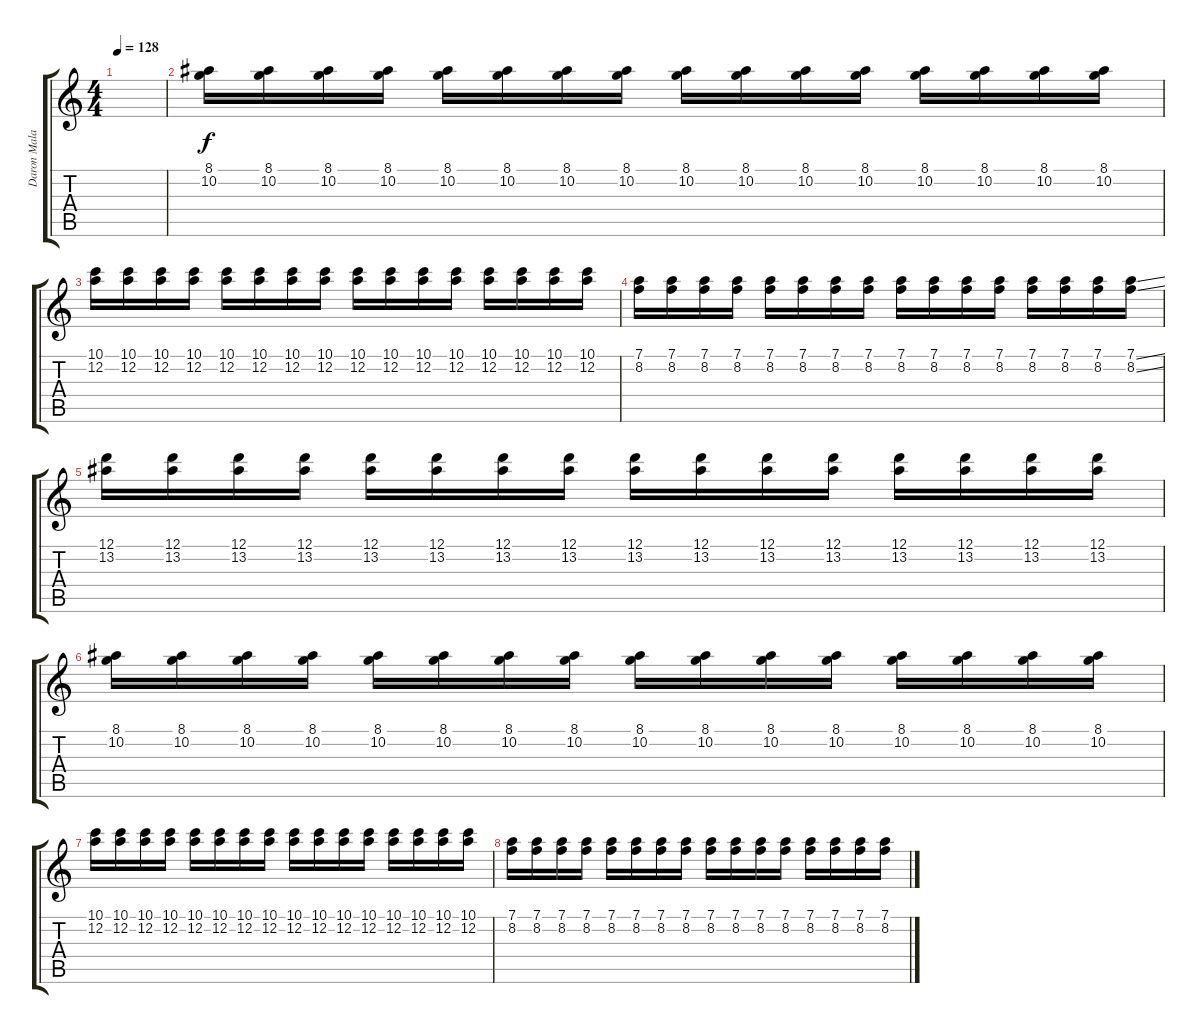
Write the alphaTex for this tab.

\track ("Daron Malakian " "Daron Mala") {instrument electricguitarclean}
\staff {score tabs}
\tuning (D4 A3 F3 C3 G2 C2) {hide}
\ts (4 4)
\tempo 128
\clef g2
\ks c
|
(8.1 10.2).16 (8.1 10.2).16 (8.1 10.2).16 (8.1 10.2).16 (8.1 10.2).16 (8.1 10.2).16 (8.1 10.2).16 (8.1 10.2).16 (8.1 10.2).16 (8.1 10.2).16 (8.1 10.2).16 (8.1 10.2).16 (8.1 10.2).16 (8.1 10.2).16 (8.1 10.2).16 (8.1 10.2).16 |
(10.1 12.2).16 (10.1 12.2).16 (10.1 12.2).16 (10.1 12.2).16 (10.1 12.2).16 (10.1 12.2).16 (10.1 12.2).16 (10.1 12.2).16 (10.1 12.2).16 (10.1 12.2).16 (10.1 12.2).16 (10.1 12.2).16 (10.1 12.2).16 (10.1 12.2).16 (10.1 12.2).16 (10.1 12.2).16 |
(7.1 8.2).16 (7.1 8.2).16 (7.1 8.2).16 (7.1 8.2).16 (7.1 8.2).16 (7.1 8.2).16 (7.1 8.2).16 (7.1 8.2).16 (7.1 8.2).16 (7.1 8.2).16 (7.1 8.2).16 (7.1 8.2).16 (7.1 8.2).16 (7.1 8.2).16 (7.1 8.2).16 (7.1{ss} 8.2{ss}).16 |
(12.1 13.2).16 (12.1 13.2).16 (12.1 13.2).16 (12.1 13.2).16 (12.1 13.2).16 (12.1 13.2).16 (12.1 13.2).16 (12.1 13.2).16 (12.1 13.2).16 (12.1 13.2).16 (12.1 13.2).16 (12.1 13.2).16 (12.1 13.2).16 (12.1 13.2).16 (12.1 13.2).16 (12.1 13.2).16 |
(8.1 10.2).16 (8.1 10.2).16 (8.1 10.2).16 (8.1 10.2).16 (8.1 10.2).16 (8.1 10.2).16 (8.1 10.2).16 (8.1 10.2).16 (8.1 10.2).16 (8.1 10.2).16 (8.1 10.2).16 (8.1 10.2).16 (8.1 10.2).16 (8.1 10.2).16 (8.1 10.2).16 (8.1 10.2).16 |
(10.1 12.2).16 (10.1 12.2).16 (10.1 12.2).16 (10.1 12.2).16 (10.1 12.2).16 (10.1 12.2).16 (10.1 12.2).16 (10.1 12.2).16 (10.1 12.2).16 (10.1 12.2).16 (10.1 12.2).16 (10.1 12.2).16 (10.1 12.2).16 (10.1 12.2).16 (10.1 12.2).16 (10.1 12.2).16 |
(7.1 8.2).16 (7.1 8.2).16 (7.1 8.2).16 (7.1 8.2).16 (7.1 8.2).16 (7.1 8.2).16 (7.1 8.2).16 (7.1 8.2).16 (7.1 8.2).16 (7.1 8.2).16 (7.1 8.2).16 (7.1 8.2).16 (7.1 8.2).16 (7.1 8.2).16 (7.1 8.2).16 (7.1{ss} 8.2{ss}).16
